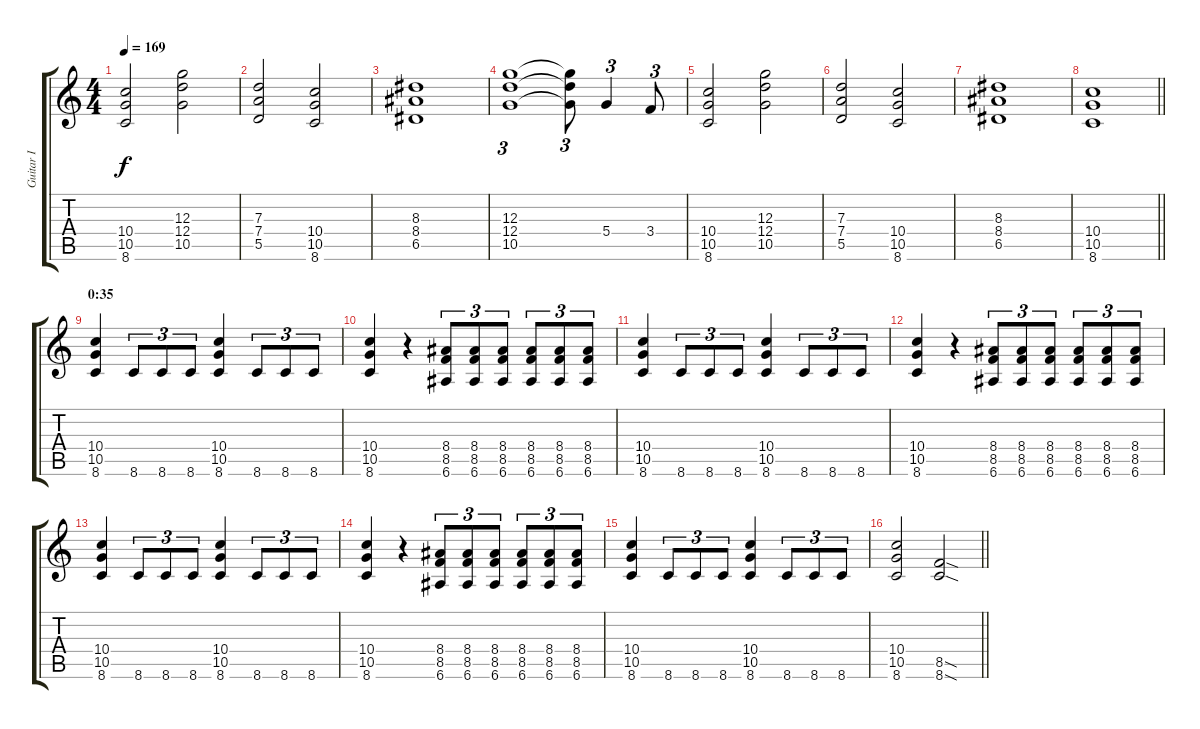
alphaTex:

\track ("Guitar I" "Guitar I") {instrument distortionguitar}
\staff {score tabs}
\tuning (E4 B3 G3 D3 A2 E2) {hide}
\ts (4 4)
\tempo 169
\clef g2
\ks c
(10.4 10.5 8.6).2{dy f} (12.3 12.4 10.5).2 |
(7.3 7.4 5.5).2 (10.4 10.5 8.6).2 |
(8.3 8.4 6.5).1 |
(12.3 12.4 10.5).1{tu (3 2)} (12.3{t} 12.4{t} 10.5{t}).8{tu (3 2)} 5.4.4{tu (3 2)} 3.4.8{tu (3 2)} |
(10.4 10.5 8.6).2 (12.3 12.4 10.5).2 |
(7.3 7.4 5.5).2 (10.4 10.5 8.6).2 |
(8.3 8.4 6.5).1 |
\barLineRight lightlight
(10.4 10.5 8.6).1 |
\section ("" "0:35")
(10.4 10.5 8.6).4 8.6.8{tu (3 2)} 8.6.8{tu (3 2)} 8.6.8{tu (3 2)} (10.4 10.5 8.6).4 8.6.8{tu (3 2)} 8.6.8{tu (3 2)} 8.6.8{tu (3 2)} |
(10.4 10.5 8.6).4 r.4 (8.4 8.5 6.6).8{tu (3 2)} (8.4 8.5 6.6).8{tu (3 2)} (8.4 8.5 6.6).8{tu (3 2)} (8.4 8.5 6.6).8{tu (3 2)} (8.4 8.5 6.6).8{tu (3 2)} (8.4 8.5 6.6).8{tu (3 2)} |
(10.4 10.5 8.6).4 8.6.8{tu (3 2)} 8.6.8{tu (3 2)} 8.6.8{tu (3 2)} (10.4 10.5 8.6).4 8.6.8{tu (3 2)} 8.6.8{tu (3 2)} 8.6.8{tu (3 2)} |
(10.4 10.5 8.6).4 r.4 (8.4 8.5 6.6).8{tu (3 2)} (8.4 8.5 6.6).8{tu (3 2)} (8.4 8.5 6.6).8{tu (3 2)} (8.4 8.5 6.6).8{tu (3 2)} (8.4 8.5 6.6).8{tu (3 2)} (8.4 8.5 6.6).8{tu (3 2)} |
(10.4 10.5 8.6).4 8.6.8{tu (3 2)} 8.6.8{tu (3 2)} 8.6.8{tu (3 2)} (10.4 10.5 8.6).4 8.6.8{tu (3 2)} 8.6.8{tu (3 2)} 8.6.8{tu (3 2)} |
(10.4 10.5 8.6).4 r.4 (8.4 8.5 6.6).8{tu (3 2)} (8.4 8.5 6.6).8{tu (3 2)} (8.4 8.5 6.6).8{tu (3 2)} (8.4 8.5 6.6).8{tu (3 2)} (8.4 8.5 6.6).8{tu (3 2)} (8.4 8.5 6.6).8{tu (3 2)} |
(10.4 10.5 8.6).4 8.6.8{tu (3 2)} 8.6.8{tu (3 2)} 8.6.8{tu (3 2)} (10.4 10.5 8.6).4 8.6.8{tu (3 2)} 8.6.8{tu (3 2)} 8.6.8{tu (3 2)} |
\barLineRight lightlight
(10.4 10.5 8.6).2 (8.5{sod} 8.6{sod}).2
